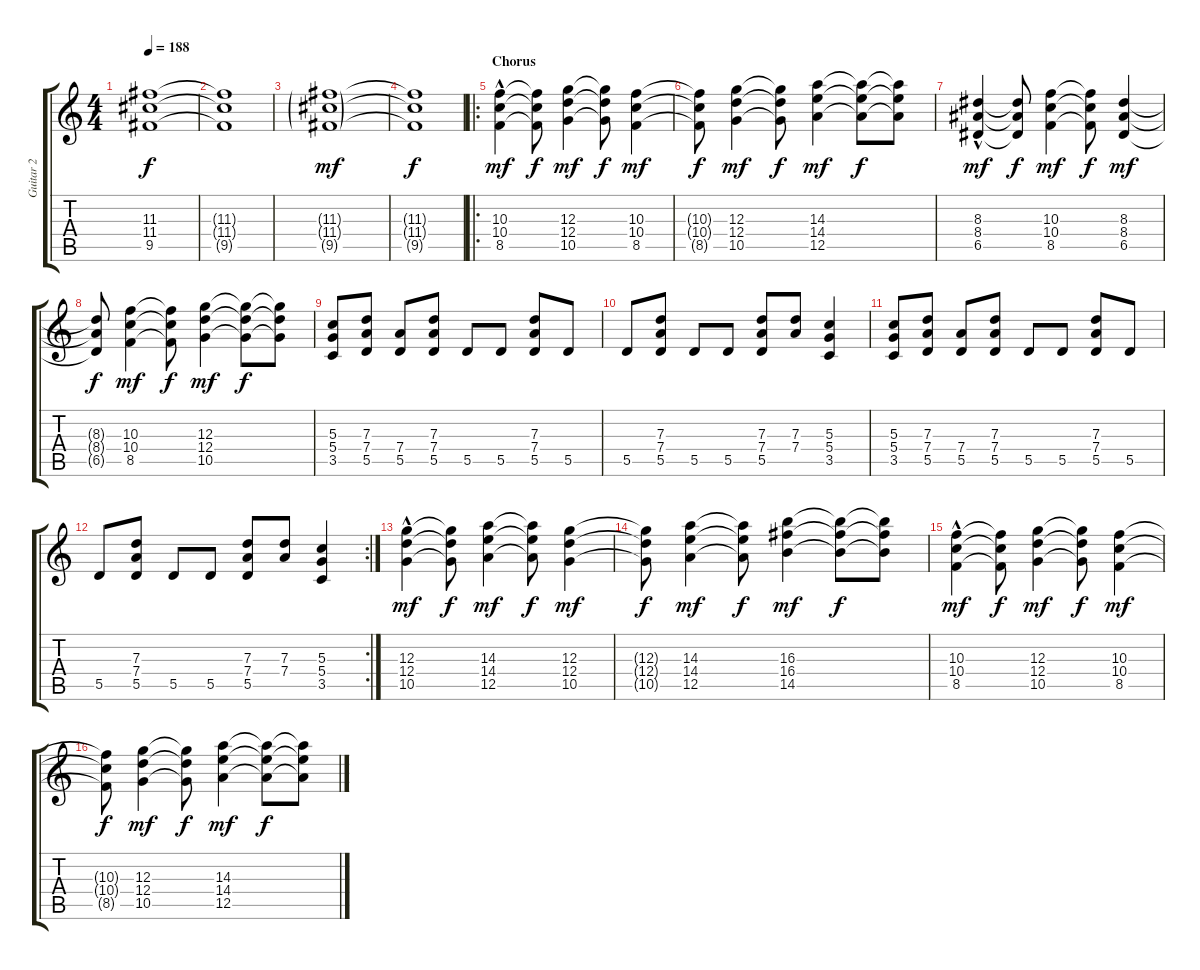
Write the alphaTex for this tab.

\track ("Guitar 2" "Guitar 2") {instrument distortionguitar}
\staff {score tabs}
\tuning (E4 B3 G3 D3 A2 E2) {hide}
\ts (4 4)
\tempo 188
\clef g2
\ks c
(11.3 11.4 9.5).1{dy f} |
(11.3{t} 11.4{t} 9.5{t}).1 |
(11.3{g} 11.4{g} 9.5{g}).1{dy mf} |
(11.3{t} 11.4{t} 9.5{t}).1{dy f} |
\ro
\section ("" "Chorus")
(10.3{hac} 10.4 8.5).4{dy mf} (10.3{t} 10.4{t} 8.5{t}).8{dy f} (12.3 12.4 10.5).4{dy mf} (12.3{t} 12.4{t} 10.5{t}).8{dy f} (10.3 10.4 8.5).4{dy mf} |
(10.3{t} 10.4{t} 8.5{t}).8{dy f} (12.3 12.4 10.5).4{dy mf} (12.3{t} 12.4{t} 10.5{t}).8{dy f} (14.3 14.4 12.5).4{dy mf} (14.3{t} 14.4{t} 12.5{t}).8{dy f} (14.3{t} 14.4{t} 12.5{t}).8 |
(8.3{hac} 8.4 6.5).4{dy mf} (8.3{t} 8.4{t} 6.5{t}).8{dy f} (10.3 10.4 8.5).4{dy mf} (10.3{t} 10.4{t} 8.5{t}).8{dy f} (8.3 8.4 6.5).4{dy mf} |
(8.3{t} 8.4{t} 6.5{t}).8{dy f} (10.3 10.4 8.5).4{dy mf} (10.3{t} 10.4{t} 8.5{t}).8{dy f} (12.3 12.4 10.5).4{dy mf} (12.3{t} 12.4{t} 10.5{t}).8{dy f} (12.3{t} 12.4{t} 10.5{t}).8 |
(5.3 5.4 3.5).8 (7.3 7.4 5.5).8 (7.4 5.5).8 (7.3 7.4 5.5).8 5.5.8 5.5.8 (7.3 7.4 5.5).8 5.5.8 |
5.5.8 (7.3 7.4 5.5).8 5.5.8 5.5.8 (7.3 7.4 5.5).8 (7.3 7.4).8 (5.3 5.4 3.5).4 |
(5.3 5.4 3.5).8 (7.3 7.4 5.5).8 (7.4 5.5).8 (7.3 7.4 5.5).8 5.5.8 5.5.8 (7.3 7.4 5.5).8 5.5.8 |
\rc 2
5.5.8 (7.3 7.4 5.5).8 5.5.8 5.5.8 (7.3 7.4 5.5).8 (7.3 7.4).8 (5.3 5.4 3.5).4 |
(12.3{hac} 12.4 10.5).4{dy mf} (12.3{t} 12.4{t} 10.5{t}).8{dy f} (14.3 14.4 12.5).4{dy mf} (14.3{t} 14.4{t} 12.5{t}).8{dy f} (12.3 12.4 10.5).4{dy mf} |
(12.3{t} 12.4{t} 10.5{t}).8{dy f} (14.3 14.4 12.5).4{dy mf} (14.3{t} 14.4{t} 12.5{t}).8{dy f} (16.3 16.4 14.5).4{dy mf} (16.3{t} 16.4{t} 14.5{t}).8{dy f} (16.3{t} 16.4{t} 14.5{t}).8 |
(10.3{hac} 10.4 8.5).4{dy mf} (10.3{t} 10.4{t} 8.5{t}).8{dy f} (12.3 12.4 10.5).4{dy mf} (12.3{t} 12.4{t} 10.5{t}).8{dy f} (10.3 10.4 8.5).4{dy mf} |
(10.3{t} 10.4{t} 8.5{t}).8{dy f} (12.3 12.4 10.5).4{dy mf} (12.3{t} 12.4{t} 10.5{t}).8{dy f} (14.3 14.4 12.5).4{dy mf} (14.3{t} 14.4{t} 12.5{t}).8{dy f} (14.3{t} 14.4{t} 12.5{t}).8
